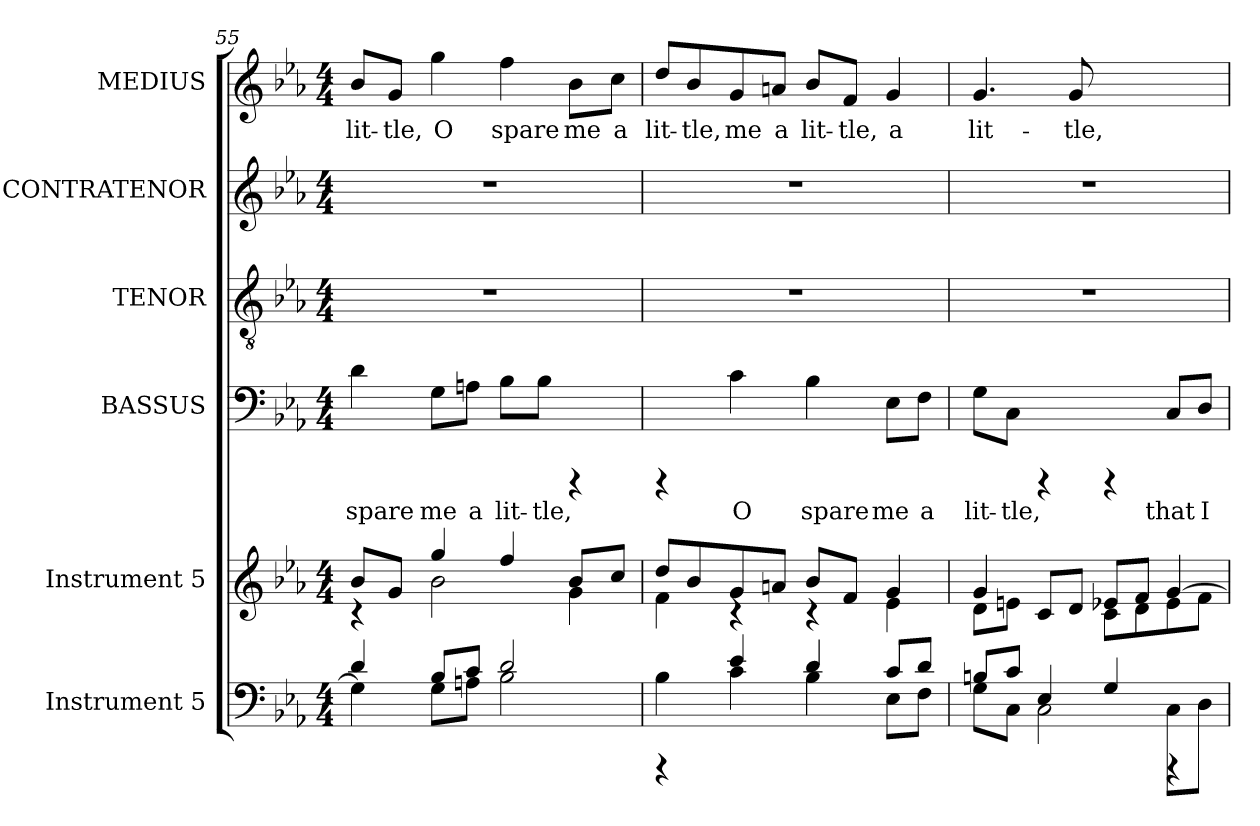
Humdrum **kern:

**kern	**kern	**kern	**text	**kern	**kern	**kern	**text
*part6	*part5	*part4	*part4	*part3	*part2	*part1	*part1
*staff6	*staff5	*staff4	*staff4	*staff3	*staff2	*staff1	*staff1
*I"Instrument 5	*I"Instrument 5	*I"BASSUS	*	*I"TENOR	*I"CONTRATENOR	*I"MEDIUS	*
*	*	*I'B	*	*I'T	*I'A	*I'S	*
*clefF4	*clefG2	*clefF4	*	*clefGv2	*clefG2	*clefG2	*
*k[b-e-a-]	*k[b-e-a-]	*k[b-e-a-]	*	*k[b-e-a-]	*k[b-e-a-]	*k[b-e-a-]	*
*E-:	*E-:	*E-:	*	*E-:	*E-:	*E-:	*
*M4/4	*M4/4	*M4/4	*	*M4/4	*M4/4	*M4/4	*
=55	=55	=55	=55	=55	=55	=55	=55
*^	*^	*	*	*	*	*	*
!	!	!	!	!	!LO:LY:b	!	!	!	!LO:LY:b:cj
4d/	4G\]	8b-/L	4rc	4d\	spare	1r	1r	8b-/L	lit-
!	!	!	!	!	!	!	!	!	!LO:LY:b:cj
.	.	8g/J	.	.	.	.	.	8g/J	-tle,
!	!	!	!	!	!LO:LY:b	!	!	!	!LO:LY:b:cj
8B-/L	8G\L	4gg/	2b-\	8G\L	me	.	.	4gg\	O
!	!	!	!	!	!LO:LY:b	!	!	!	!
8c/J	8An\J	.	.	8An\J	a	.	.	.	.
!	!	!	!	!	!LO:LY:b	!	!	!	!LO:LY:b:cj
2d/	2B-\	4ff/	.	8B-\L	lit-	.	.	4ff\	spare
!	!	!	!	!	!LO:LY:b	!	!	!	!
.	.	.	.	8B-\J	-tle,	.	.	.	.
!	!	!	!	!	!	!	!	!	!LO:LY:b:cj
.	.	8b-/L	4g\	4rCCC	.	.	.	8b-\L	me
!	!	!	!	!	!	!	!	!	!LO:LY:b:cj
.	.	8cc/J	.	.	.	.	.	8cc\J	a
!!LO:PB:g=z
=56	=56	=56	=56	=56	=56	=56	=56	=56	=56
!	!	!	!	!	!	!	!	!	!LO:LY:b:cj
4rEEE	4B-\	8dd/L	4f\	4rCCC	.	1r	1r	8dd/L	lit-
!	!	!	!	!	!	!	!	!	!LO:LY:b:cj
.	.	8b-/	.	.	.	.	.	8b-/	-tle,
!	!	!	!	!	!LO:LY:b	!	!	!	!LO:LY:b:cj
4e-/	4c\	8g/	4rc	4c\	O	.	.	8g/	me
!	!	!	!	!	!	!	!	!	!LO:LY:b:cj
.	.	8an/J	.	.	.	.	.	8an/J	a
!	!	!	!	!	!LO:LY:b	!	!	!	!LO:LY:b:cj
4d/	4B-\	8b-/L	4rc	4B-\	spare	.	.	8b-/L	lit-
!	!	!	!	!	!	!	!	!	!LO:LY:b:cj
.	.	8f/J	.	.	.	.	.	8f/J	-tle,
!	!	!	!	!	!LO:LY:b	!	!	!	!LO:LY:b:cj
8c/L	8E-\L	4g/	4e-\	8E-\L	me	.	.	4g/	a
!	!	!	!	!	!LO:LY:b	!	!	!	!
8d/J	8F\J	.	.	8F\J	a	.	.	.	.
=57	=57	=57	=57	=57	=57	=57	=57	=57	=57
!	!	!	!	!	!LO:LY:b	!	!	!	!LO:LY:b:cj
8Bn/L	8G\L	4g/	8d\L	8G\L	lit-	1r	1r	4.g/	lit-
!	!	!	!	!	!LO:LY:b	!	!	!	!
8c/J	8C\J	.	8en\J	8C\J	-tle,	.	.	.	.
4E-/	2C\	8c/L	4ryy	4rCCC	.	.	.	.	.
!	!	!	!	!	!	!	!	!	!LO:LY:b:cj
.	.	8d/J	.	.	.	.	.	8g/	-tle,
4G/	.	8e-X/L	8c\L	4rCCC	.	.	.	2ryy	.
.	.	8f/J	8d\	.	.	.	.	.	.
!	!	!	!	!	!LO:LY:b	!	!	!	!
4rEEE	8C\L	[>4g/	8e-\	8C/L	that	.	.	.	.
!	!	!	!	!	!LO:LY:b	!	!	!	!
.	8D\J	.	8f\J	8D/J	I	.	.	.	.
*v	*v	*	*	*	*	*	*	*	*
*	*v	*v	*	*	*	*	*	*
=	=	=	=	=	=	=	=
*-	*-	*-	*-	*-	*-	*-	*-
